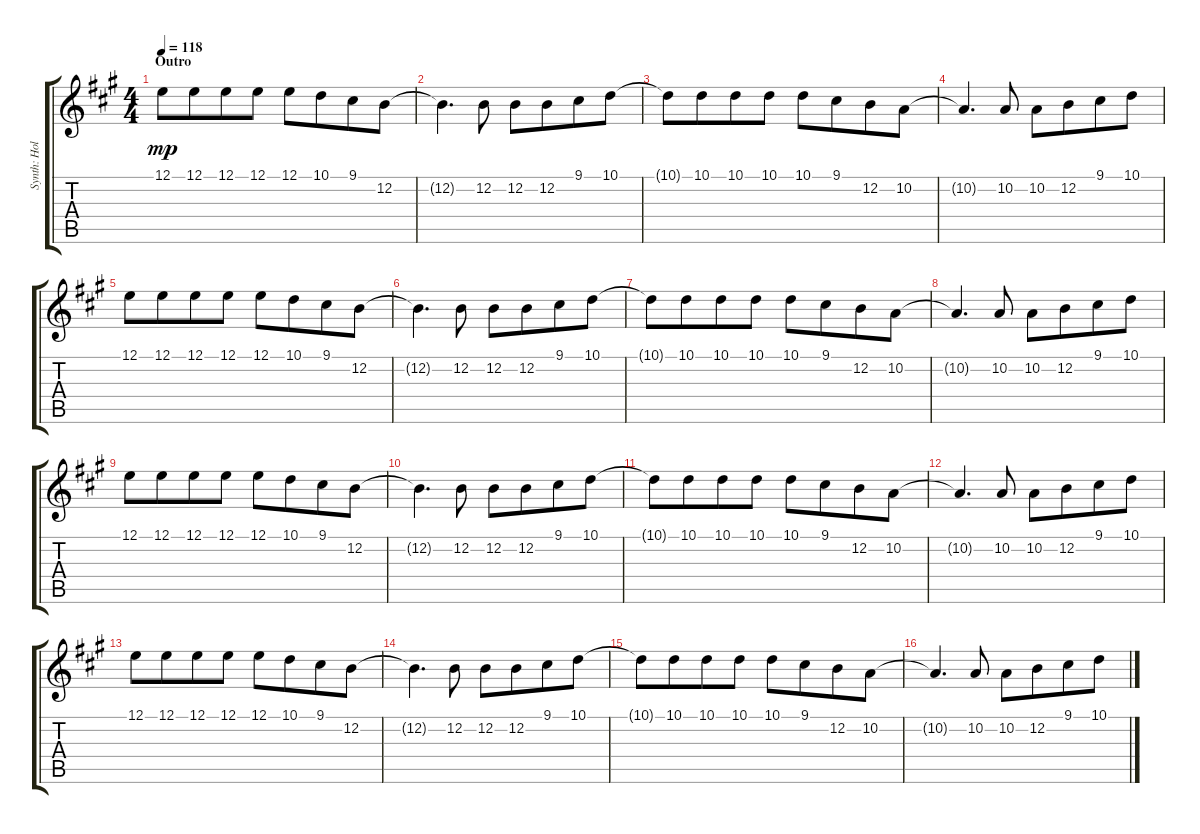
\track ("Synth: Holly" "Synth: Hol") {instrument synthstrings1}
\staff {score tabs}
\tuning (E4 B3 G3 D3 A2 E2) {hide}
\ts (4 4)
\section ("" "Outro")
\tempo 118
\clef g2
\ks a
12.1.8{dy mp} 12.1.8{beam merge} 12.1.8 12.1.8 12.1.8 10.1.8{beam merge} 9.1.8 12.2.8 |
12.2{t}.4{d} 12.2.8 12.2.8 12.2.8{beam merge} 9.1.8 10.1.8 |
10.1{t}.8 10.1.8{beam merge} 10.1.8 10.1.8 10.1.8{beam merge} 9.1.8{beam merge} 12.2.8 10.2.8 |
10.2{t}.4{d} 10.2.8 10.2.8 12.2.8{beam merge} 9.1.8 10.1.8 |
12.1.8 12.1.8{beam merge} 12.1.8 12.1.8 12.1.8 10.1.8{beam merge} 9.1.8 12.2.8 |
12.2{t}.4{d} 12.2.8 12.2.8 12.2.8{beam merge} 9.1.8 10.1.8 |
10.1{t}.8 10.1.8{beam merge} 10.1.8 10.1.8 10.1.8{beam merge} 9.1.8{beam merge} 12.2.8 10.2.8 |
10.2{t}.4{d} 10.2.8 10.2.8 12.2.8{beam merge} 9.1.8 10.1.8 |
12.1.8 12.1.8{beam merge} 12.1.8 12.1.8 12.1.8 10.1.8{beam merge} 9.1.8 12.2.8 |
12.2{t}.4{d} 12.2.8 12.2.8 12.2.8{beam merge} 9.1.8 10.1.8 |
10.1{t}.8 10.1.8{beam merge} 10.1.8 10.1.8 10.1.8{beam merge} 9.1.8{beam merge} 12.2.8 10.2.8 |
10.2{t}.4{d} 10.2.8 10.2.8 12.2.8{beam merge} 9.1.8 10.1.8 |
12.1.8 12.1.8{beam merge} 12.1.8 12.1.8 12.1.8 10.1.8{beam merge} 9.1.8 12.2.8 |
12.2{t}.4{d} 12.2.8 12.2.8 12.2.8{beam merge} 9.1.8 10.1.8 |
10.1{t}.8 10.1.8{beam merge} 10.1.8 10.1.8 10.1.8{beam merge} 9.1.8{beam merge} 12.2.8 10.2.8 |
10.2{t}.4{d} 10.2.8 10.2.8 12.2.8{beam merge} 9.1.8 10.1.8
